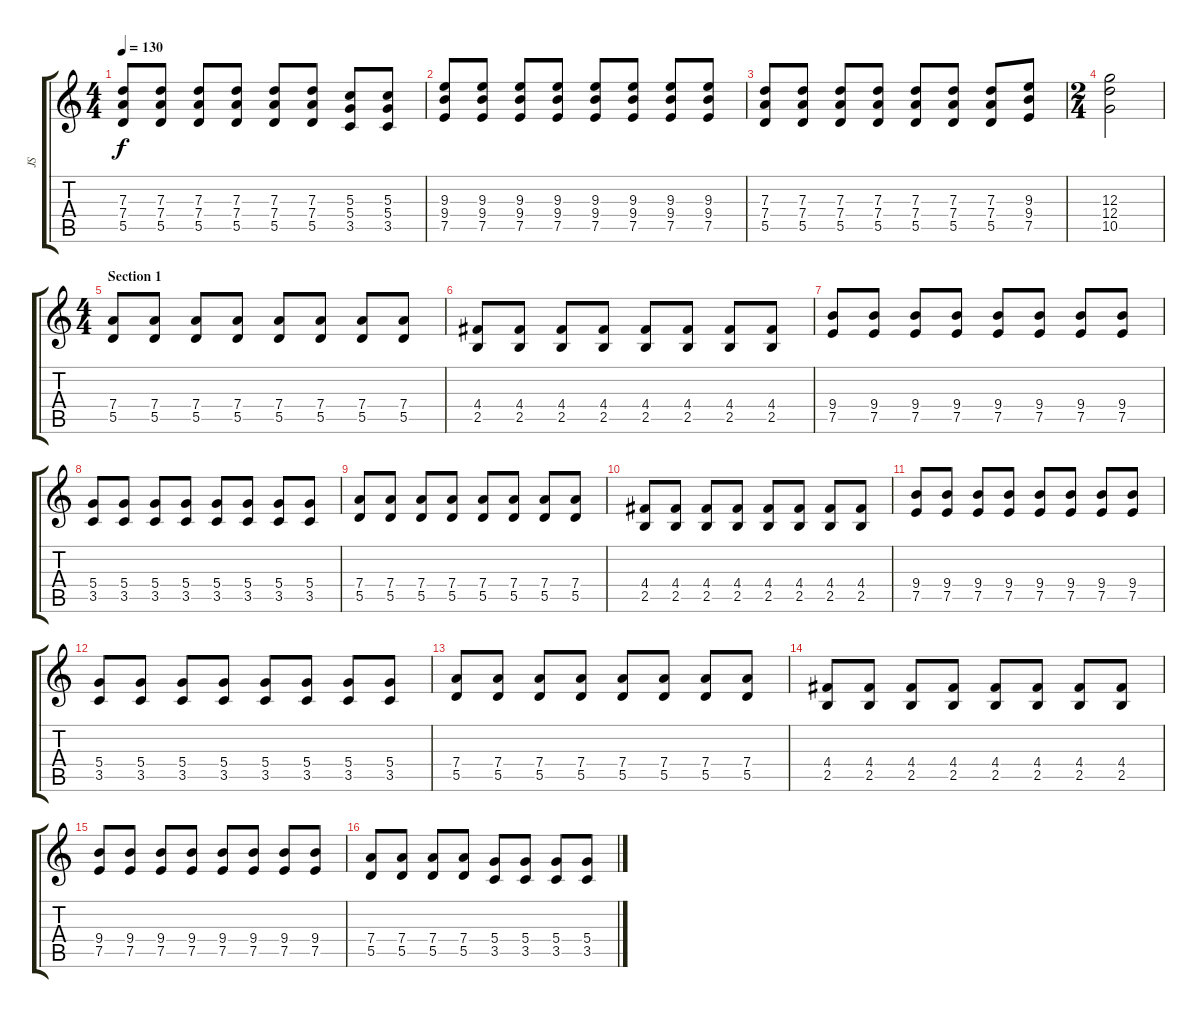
\track ("JS" "JS") {instrument distortionguitar}
\staff {score tabs}
\tuning (E4 B3 G3 D3 A2 E2) {hide}
\ts (4 4)
\tempo 130
\clef g2
\ks c
(7.3 7.4 5.5).8{dy f} (7.3 7.4 5.5).8 (7.3 7.4 5.5).8 (7.3 7.4 5.5).8 (7.3 7.4 5.5).8 (7.3 7.4 5.5).8 (5.3 5.4 3.5).8 (5.3 5.4 3.5).8 |
(9.3 9.4 7.5).8 (9.3 9.4 7.5).8 (9.3 9.4 7.5).8 (9.3 9.4 7.5).8 (9.3 9.4 7.5).8 (9.3 9.4 7.5).8 (9.3 9.4 7.5).8 (9.3 9.4 7.5).8 |
(7.3 7.4 5.5).8 (7.3 7.4 5.5).8 (7.3 7.4 5.5).8 (7.3 7.4 5.5).8 (7.3 7.4 5.5).8 (7.3 7.4 5.5).8 (7.3 7.4 5.5).8 (9.3 9.4 7.5).8 |
\ts (2 4)
(12.3 12.4 10.5).2 |
\ts (4 4)
\section ("" "Section 1")
(7.4 5.5).8{instrument electricguitarmuted} (7.4 5.5).8 (7.4 5.5).8 (7.4 5.5).8 (7.4 5.5).8 (7.4 5.5).8 (7.4 5.5).8 (7.4 5.5).8 |
(4.4 2.5).8 (4.4 2.5).8 (4.4 2.5).8 (4.4 2.5).8 (4.4 2.5).8 (4.4 2.5).8 (4.4 2.5).8 (4.4 2.5).8 |
(9.4 7.5).8 (9.4 7.5).8 (9.4 7.5).8 (9.4 7.5).8 (9.4 7.5).8 (9.4 7.5).8 (9.4 7.5).8 (9.4 7.5).8 |
(5.4 3.5).8 (5.4 3.5).8 (5.4 3.5).8 (5.4 3.5).8 (5.4 3.5).8 (5.4 3.5).8 (5.4 3.5).8 (5.4 3.5).8 |
(7.4 5.5).8{instrument electricguitarmuted} (7.4 5.5).8 (7.4 5.5).8 (7.4 5.5).8 (7.4 5.5).8 (7.4 5.5).8 (7.4 5.5).8 (7.4 5.5).8 |
(4.4 2.5).8 (4.4 2.5).8 (4.4 2.5).8 (4.4 2.5).8 (4.4 2.5).8 (4.4 2.5).8 (4.4 2.5).8 (4.4 2.5).8 |
(9.4 7.5).8 (9.4 7.5).8 (9.4 7.5).8 (9.4 7.5).8 (9.4 7.5).8 (9.4 7.5).8 (9.4 7.5).8 (9.4 7.5).8 |
(5.4 3.5).8 (5.4 3.5).8 (5.4 3.5).8 (5.4 3.5).8 (5.4 3.5).8 (5.4 3.5).8 (5.4 3.5).8 (5.4 3.5).8 |
(7.4 5.5).8{instrument electricguitarmuted} (7.4 5.5).8 (7.4 5.5).8 (7.4 5.5).8 (7.4 5.5).8 (7.4 5.5).8 (7.4 5.5).8 (7.4 5.5).8 |
(4.4 2.5).8 (4.4 2.5).8 (4.4 2.5).8 (4.4 2.5).8 (4.4 2.5).8 (4.4 2.5).8 (4.4 2.5).8 (4.4 2.5).8 |
(9.4 7.5).8 (9.4 7.5).8 (9.4 7.5).8 (9.4 7.5).8 (9.4 7.5).8 (9.4 7.5).8 (9.4 7.5).8 (9.4 7.5).8 |
(7.4 5.5).8 (7.4 5.5).8 (7.4 5.5).8 (7.4 5.5).8 (5.4 3.5).8 (5.4 3.5).8 (5.4 3.5).8 (5.4 3.5).8
